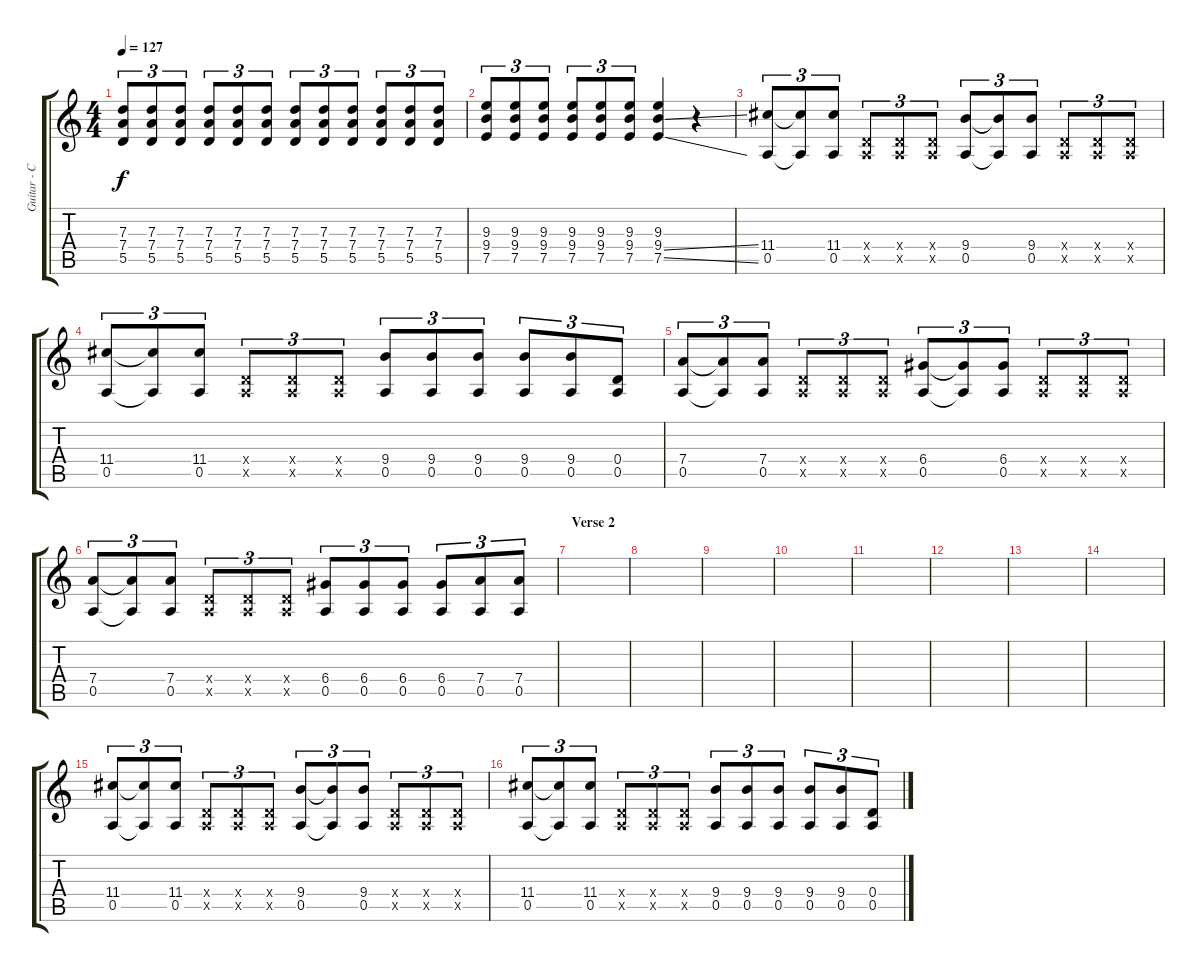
\track ("Guitar - Clean" "Guitar - C") {instrument electricguitarclean}
\staff {score tabs}
\tuning (E4 B3 G3 D3 A2 E2) {hide}
\ts (4 4)
\tempo 127
\clef g2
\ks c
(7.3 7.4 5.5).8{tu (3 2) dy f} (7.3 7.4 5.5).8{tu (3 2)} (7.3 7.4 5.5).8{tu (3 2)} (7.3 7.4 5.5).8{tu (3 2)} (7.3 7.4 5.5).8{tu (3 2)} (7.3 7.4 5.5).8{tu (3 2)} (7.3 7.4 5.5).8{tu (3 2)} (7.3 7.4 5.5).8{tu (3 2)} (7.3 7.4 5.5).8{tu (3 2)} (7.3 7.4 5.5).8{tu (3 2)} (7.3 7.4 5.5).8{tu (3 2)} (7.3 7.4 5.5).8{tu (3 2)} |
(9.3 9.4 7.5).8{tu (3 2)} (9.3 9.4 7.5).8{tu (3 2)} (9.3 9.4 7.5).8{tu (3 2)} (9.3 9.4 7.5).8{tu (3 2)} (9.3 9.4 7.5).8{tu (3 2)} (9.3 9.4 7.5).8{tu (3 2)} (9.3 9.4{ss} 7.5{ss}).4 r.4 |
(11.4 0.5).8{tu (3 2) instrument electricguitarclean} (11.4{t} 0.5{t}).8{tu (3 2)} (11.4 0.5).8{tu (3 2)} (0.4{x} 0.5{x}).8{tu (3 2)} (0.4{x} 0.5{x}).8{tu (3 2)} (0.4{x} 0.5{x}).8{tu (3 2)} (9.4 0.5).8{tu (3 2)} (9.4{t} 0.5{t}).8{tu (3 2)} (9.4 0.5).8{tu (3 2)} (0.4{x} 0.5{x}).8{tu (3 2)} (0.4{x} 0.5{x}).8{tu (3 2)} (0.4{x} 0.5{x}).8{tu (3 2)} |
(11.4 0.5).8{tu (3 2)} (11.4{t} 0.5{t}).8{tu (3 2)} (11.4 0.5).8{tu (3 2)} (0.4{x} 0.5{x}).8{tu (3 2)} (0.4{x} 0.5{x}).8{tu (3 2)} (0.4{x} 0.5{x}).8{tu (3 2)} (9.4 0.5).8{tu (3 2)} (9.4 0.5).8{tu (3 2)} (9.4 0.5).8{tu (3 2)} (9.4 0.5).8{tu (3 2)} (9.4 0.5).8{tu (3 2)} (0.4 0.5).8{tu (3 2)} |
(7.4 0.5).8{tu (3 2)} (7.4{t} 0.5{t}).8{tu (3 2)} (7.4 0.5).8{tu (3 2)} (0.4{x} 0.5{x}).8{tu (3 2)} (0.4{x} 0.5{x}).8{tu (3 2)} (0.4{x} 0.5{x}).8{tu (3 2)} (6.4 0.5).8{tu (3 2)} (6.4{t} 0.5{t}).8{tu (3 2)} (6.4 0.5).8{tu (3 2)} (0.4{x} 0.5{x}).8{tu (3 2)} (0.4{x} 0.5{x}).8{tu (3 2)} (0.4{x} 0.5{x}).8{tu (3 2)} |
(7.4 0.5).8{tu (3 2)} (7.4{t} 0.5{t}).8{tu (3 2)} (7.4 0.5).8{tu (3 2)} (0.4{x} 0.5{x}).8{tu (3 2)} (0.4{x} 0.5{x}).8{tu (3 2)} (0.4{x} 0.5{x}).8{tu (3 2)} (6.4 0.5).8{tu (3 2)} (6.4 0.5).8{tu (3 2)} (6.4 0.5).8{tu (3 2)} (6.4 0.5).8{tu (3 2)} (7.4 0.5).8{tu (3 2)} (7.4 0.5).8{tu (3 2)} |
\section ("" "Verse 2")
|
|
|
|
|
|
|
|
(11.4 0.5).8{tu (3 2)} (11.4{t} 0.5{t}).8{tu (3 2)} (11.4 0.5).8{tu (3 2)} (0.4{x} 0.5{x}).8{tu (3 2)} (0.4{x} 0.5{x}).8{tu (3 2)} (0.4{x} 0.5{x}).8{tu (3 2)} (9.4 0.5).8{tu (3 2)} (9.4{t} 0.5{t}).8{tu (3 2)} (9.4 0.5).8{tu (3 2)} (0.4{x} 0.5{x}).8{tu (3 2)} (0.4{x} 0.5{x}).8{tu (3 2)} (0.4{x} 0.5{x}).8{tu (3 2)} |
(11.4 0.5).8{tu (3 2)} (11.4{t} 0.5{t}).8{tu (3 2)} (11.4 0.5).8{tu (3 2)} (0.4{x} 0.5{x}).8{tu (3 2)} (0.4{x} 0.5{x}).8{tu (3 2)} (0.4{x} 0.5{x}).8{tu (3 2)} (9.4 0.5).8{tu (3 2)} (9.4 0.5).8{tu (3 2)} (9.4 0.5).8{tu (3 2)} (9.4 0.5).8{tu (3 2)} (9.4 0.5).8{tu (3 2)} (0.4 0.5).8{tu (3 2)}
